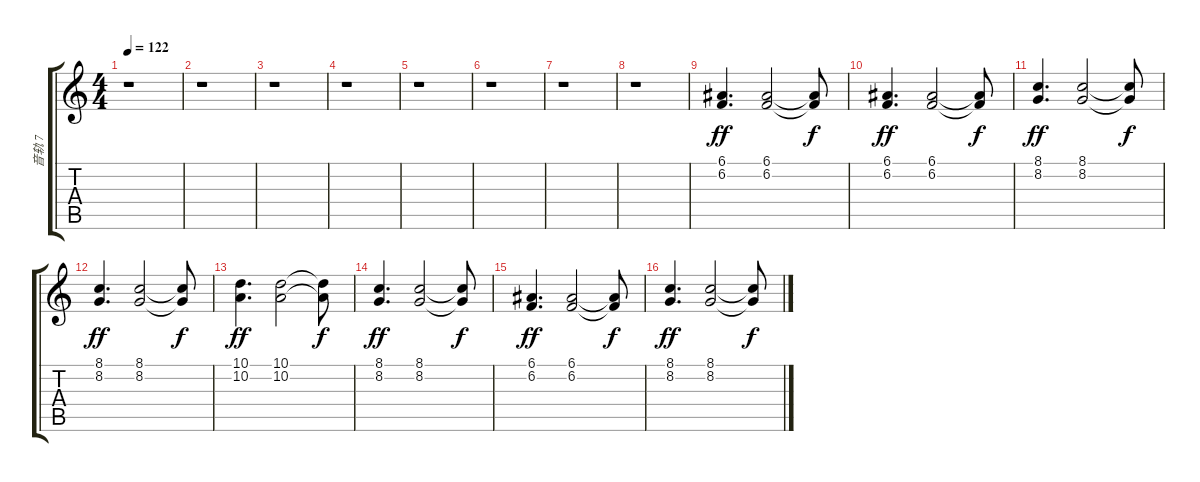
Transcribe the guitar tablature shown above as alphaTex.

\track ("音轨 7" "音轨 7") {instrument stringensemble2}
\staff {score tabs}
\tuning (E4 B3 G3 D3 A2 E2) {hide}
\ts (4 4)
\tempo 122
\clef g2
\ks c
r.1{dy ff instrument stringensemble2} |
r.1 |
r.1 |
r.1 |
r.1 |
r.1 |
r.1 |
r.1 |
(6.1 6.2).4{d txt ""} (6.1 6.2).2 (6.1{t} 6.2{t}).8{dy f} |
(6.1 6.2).4{d dy ff} (6.1 6.2).2 (6.1{t} 6.2{t}).8{dy f} |
(8.1 8.2).4{d dy ff} (8.1 8.2).2 (8.1{t} 8.2{t}).8{dy f} |
(8.1 8.2).4{d dy ff} (8.1 8.2).2 (8.1{t} 8.2{t}).8{dy f} |
(10.1 10.2).4{d dy ff} (10.1 10.2).2 (10.1{t} 10.2{t}).8{dy f} |
(8.1 8.2).4{d dy ff} (8.1 8.2).2 (8.1{t} 8.2{t}).8{dy f} |
(6.1 6.2).4{d dy ff} (6.1 6.2).2 (6.1{t} 6.2{t}).8{dy f} |
(8.1 8.2).4{d dy ff} (8.1 8.2).2 (8.1{t} 8.2{t}).8{dy f}
